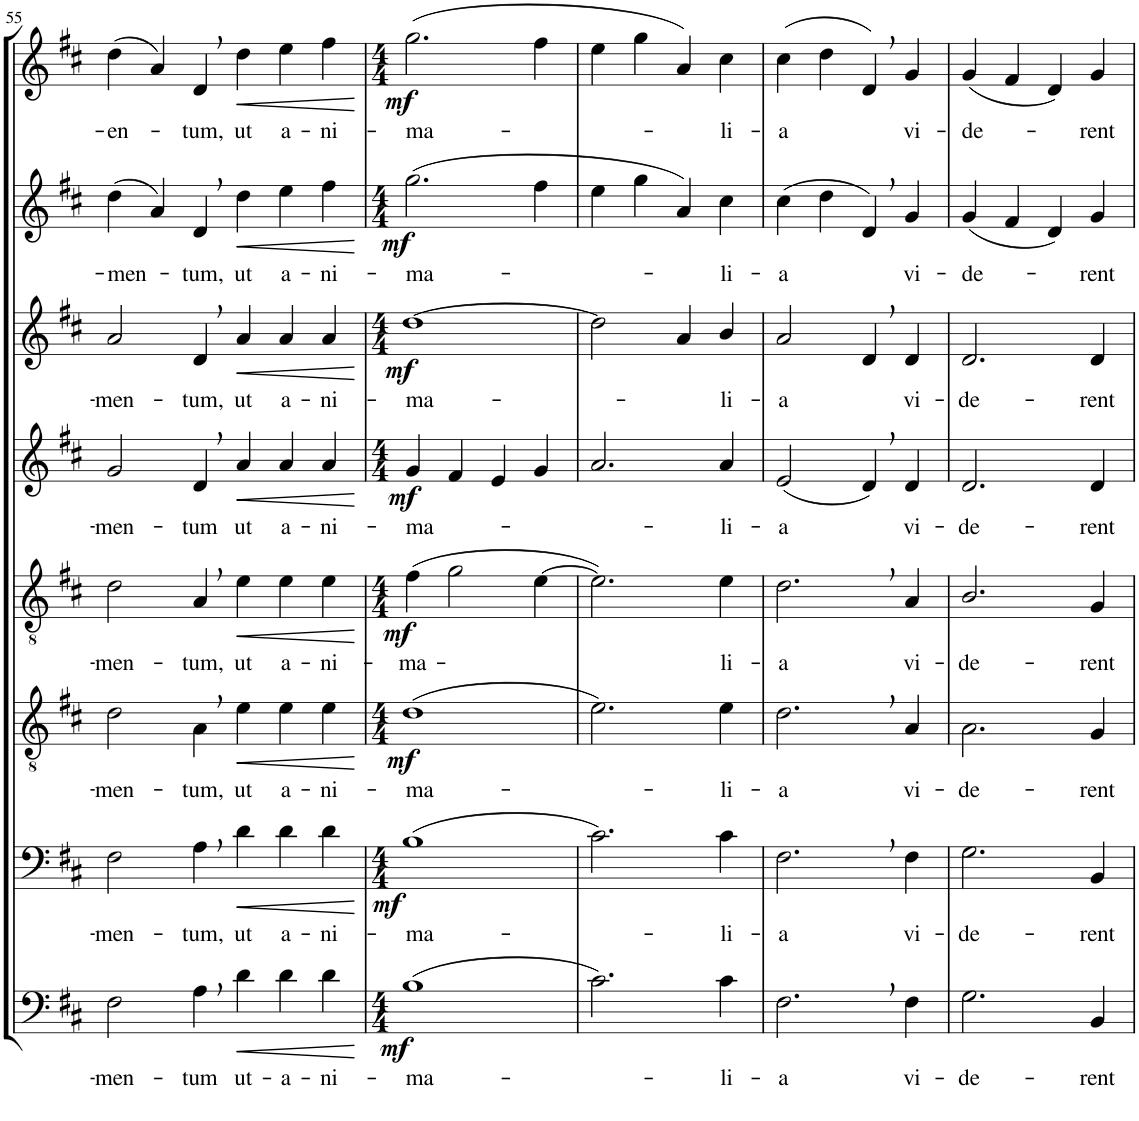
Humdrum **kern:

**kern	**text	**dynam	**kern	**text	**dynam	**kern	**text	**dynam	**kern	**text	**dynam	**kern	**text	**dynam	**kern	**text	**dynam	**kern	**text	**dynam	**kern	**text	**dynam
*part8	*part8	*part8	*part7	*part7	*part7	*part6	*part6	*part6	*part5	*part5	*part5	*part4	*part4	*part4	*part3	*part3	*part3	*part2	*part2	*part2	*part1	*part1	*part1
*staff8	*staff8	*staff8	*staff7	*staff7	*staff7	*staff6	*staff6	*staff6	*staff5	*staff5	*staff5	*staff4	*staff4	*staff4	*staff3	*staff3	*staff3	*staff2	*staff2	*staff2	*staff1	*staff1	*staff1
*I"Bassi II	*	*	*I"Bassi I	*	*	*I"Tenori II	*	*	*I"Tenori I	*	*	*I"Contralti II	*	*	*I"Contralti I	*	*	*I"Soprani II	*	*	*I"Soprani I	*	*
!!LO:PB:g=z
*clefF4	*	*	*clefF4	*	*	*clefGv2	*	*	*clefGv2	*	*	*clefG2	*	*	*clefG2	*	*	*clefG2	*	*	*clefG2	*	*
*k[f#c#]	*	*	*k[f#c#]	*	*	*k[f#c#]	*	*	*k[f#c#]	*	*	*k[f#c#]	*	*	*k[f#c#]	*	*	*k[f#c#]	*	*	*k[f#c#]	*	*
*D:	*	*	*D:	*	*	*D:	*	*	*D:	*	*	*D:	*	*	*D:	*	*	*D:	*	*	*D:	*	*
*M3/2	*	*	*M3/2	*	*	*M3/2	*	*	*M3/2	*	*	*M3/2	*	*	*M3/2	*	*	*M3/2	*	*	*M3/2	*	*
=55	=55	=55	=55	=55	=55	=55	=55	=55	=55	=55	=55	=55	=55	=55	=55	=55	=55	=55	=55	=55	=55	=55	=55
!	!LO:LY:b	!	!	!LO:LY:b	!	!	!LO:LY:b	!	!	!LO:LY:b	!	!	!LO:LY:b	!	!	!LO:LY:b	!	!	!LO:LY:b	!	!	!LO:LY:b	!
2F#\	-men-	.	2F#\	-men-	.	2d\	-men-	.	2d\	-men-	.	2g/	-men-	.	2a/	-men-	.	(4dd\	-men-	.	(4dd\	-en-	.
.	.	.	.	.	.	.	.	.	.	.	.	.	.	.	.	.	.	4a/)	.	.	4a/)	.	.
!	!LO:LY:b	!	!	!LO:LY:b	!	!	!LO:LY:b	!	!	!LO:LY:b	!	!	!LO:LY:b	!	!	!LO:LY:b	!	!	!LO:LY:b	!	!	!LO:LY:b	!
4A,\	-tum	.	4A,\	-tum,	.	4A,\	-tum,	.	4A,/	-tum,	.	4d,/	-tum	.	4d,/	-tum,	.	4d,/	-tum,	.	4d,/	-tum,	.
!	!LO:LY:b	!LO:HP:b	!	!LO:LY:b	!LO:HP:b	!	!LO:LY:b	!LO:HP:b	!	!LO:LY:b	!LO:HP:b	!	!LO:LY:b	!LO:HP:b	!	!LO:LY:b	!LO:HP:b	!	!LO:LY:b	!LO:HP:b	!	!LO:LY:b	!LO:HP:b
4d\	ut-	<	4d\	ut	<	4e\	ut	<	4e\	ut	<	4a/	ut	<	4a/	ut	<	4dd\	ut	<	4dd\	ut	<
!	!LO:LY:b	!	!	!LO:LY:b	!	!	!LO:LY:b	!	!	!LO:LY:b	!	!	!LO:LY:b	!	!	!LO:LY:b	!	!	!LO:LY:b	!	!	!LO:LY:b	!
4d\	-a-	.	4d\	a-	.	4e\	a-	.	4e\	a-	.	4a/	a-	.	4a/	a-	.	4ee\	a-	.	4ee\	a-	.
!	!LO:LY:b	!	!	!LO:LY:b	!	!	!LO:LY:b	!	!	!LO:LY:b	!	!	!LO:LY:b	!	!	!LO:LY:b	!	!	!LO:LY:b	!	!	!LO:LY:b	!
4d\	-ni-	.	4d\	-ni-	.	4e\	-ni-	.	4e\	-ni-	.	4a/	-ni-	.	4a/	-ni-	.	4ff#\	-ni-	.	4ff#\	-ni-	.
.	.	[	.	.	[	.	.	[	.	.	[	.	.	[	.	.	[	.	.	[	.	.	[
=56	=56	=56	=56	=56	=56	=56	=56	=56	=56	=56	=56	=56	=56	=56	=56	=56	=56	=56	=56	=56	=56	=56	=56
*M4/4	*	*	*M4/4	*	*	*M4/4	*	*	*M4/4	*	*	*M4/4	*	*	*M4/4	*	*	*M4/4	*	*	*M4/4	*	*
!	!LO:LY:b	!LO:DY:b	!	!LO:LY:b	!LO:DY:b	!	!LO:LY:b	!LO:DY:b	!	!LO:LY:b	!LO:DY:b	!	!LO:LY:b	!LO:DY:b	!	!LO:LY:b	!LO:DY:b	!	!LO:LY:b	!LO:DY:b	!	!LO:LY:b	!LO:DY:b
(1B	-ma-	mf	(1B	-ma-	mf	(1d	-ma-	mf	(4f#\	-ma-	mf	4g/	-ma-	mf	[1dd	-ma-	mf	(2.gg\	-ma-	mf	(2.gg\	-ma-	mf
.	.	.	.	.	.	.	.	.	2g\	.	.	4f#/	.	.	.	.	.	.	.	.	.	.	.
.	.	.	.	.	.	.	.	.	.	.	.	4e/	.	.	.	.	.	.	.	.	.	.	.
.	.	.	.	.	.	.	.	.	[4e\	.	.	4g/	.	.	.	.	.	4ff#\	.	.	4ff#\	.	.
=57	=57	=57	=57	=57	=57	=57	=57	=57	=57	=57	=57	=57	=57	=57	=57	=57	=57	=57	=57	=57	=57	=57	=57
2.c#\)	.	.	2.c#\)	.	.	2.e\)	.	.	2.e\])	.	.	2.a/	.	.	2dd\]	.	.	4ee\	.	.	4ee\	.	.
.	.	.	.	.	.	.	.	.	.	.	.	.	.	.	.	.	.	4gg\	.	.	4gg\	.	.
.	.	.	.	.	.	.	.	.	.	.	.	.	.	.	4a/	.	.	4a/)	.	.	4a/)	.	.
!	!LO:LY:b	!	!	!LO:LY:b	!	!	!LO:LY:b	!	!	!LO:LY:b	!	!	!LO:LY:b	!	!	!LO:LY:b	!	!	!LO:LY:b	!	!	!LO:LY:b	!
4c#\	-li-	.	4c#\	-li-	.	4e\	-li-	.	4e\	li-	.	4a/	li-	.	4b/	li-	.	4cc#\	-li-	.	4cc#\	li-	.
=58	=58	=58	=58	=58	=58	=58	=58	=58	=58	=58	=58	=58	=58	=58	=58	=58	=58	=58	=58	=58	=58	=58	=58
!	!LO:LY:b	!	!	!LO:LY:b	!	!	!LO:LY:b	!	!	!LO:LY:b	!	!	!LO:LY:b	!	!	!LO:LY:b	!	!	!LO:LY:b	!	!	!LO:LY:b	!
2.F#,\	-a	.	2.F#,\	-a	.	2.d,\	-a	.	2.d,\	-a	.	(2e/	-a	.	2a/	-a	.	(4cc#\	-a	.	(4cc#\	-a	.
.	.	.	.	.	.	.	.	.	.	.	.	.	.	.	.	.	.	4dd\	.	.	4dd\	.	.
.	.	.	.	.	.	.	.	.	.	.	.	4d,/)	.	.	4d,/	.	.	4d,/)	.	.	4d,/)	.	.
!	!LO:LY:b	!	!	!LO:LY:b	!	!	!LO:LY:b	!	!	!LO:LY:b	!	!	!LO:LY:b	!	!	!LO:LY:b	!	!	!LO:LY:b	!	!	!LO:LY:b	!
4F#\	vi-	.	4F#\	vi-	.	4A/	vi-	.	4A/	vi-	.	4d/	vi-	.	4d/	vi-	.	4g/	vi-	.	4g/	vi-	.
=59	=59	=59	=59	=59	=59	=59	=59	=59	=59	=59	=59	=59	=59	=59	=59	=59	=59	=59	=59	=59	=59	=59	=59
!	!LO:LY:b	!	!	!LO:LY:b	!	!	!LO:LY:b	!	!	!LO:LY:b	!	!	!LO:LY:b	!	!	!LO:LY:b	!	!	!LO:LY:b	!	!	!LO:LY:b	!
2.G\	-de-	.	2.G\	-de-	.	2.A\	-de-	.	2.B/	-de-	.	2.d/	-de-	.	2.d/	-de-	.	(4g/	-de-	.	(4g/	-de-	.
.	.	.	.	.	.	.	.	.	.	.	.	.	.	.	.	.	.	4f#/	.	.	4f#/	.	.
.	.	.	.	.	.	.	.	.	.	.	.	.	.	.	.	.	.	4d/)	.	.	4d/)	.	.
!	!LO:LY:b	!	!	!LO:LY:b	!	!	!LO:LY:b	!	!	!LO:LY:b	!	!	!LO:LY:b	!	!	!LO:LY:b	!	!	!LO:LY:b	!	!	!LO:LY:b	!
4BB/	-rent	.	4BB/	-rent	.	4G/	-rent	.	4G/	-rent	.	4d/	-rent	.	4d/	-rent	.	4g/	-rent	.	4g/	-rent	.
=	=	=	=	=	=	=	=	=	=	=	=	=	=	=	=	=	=	=	=	=	=	=	=
*-	*-	*-	*-	*-	*-	*-	*-	*-	*-	*-	*-	*-	*-	*-	*-	*-	*-	*-	*-	*-	*-	*-	*-
